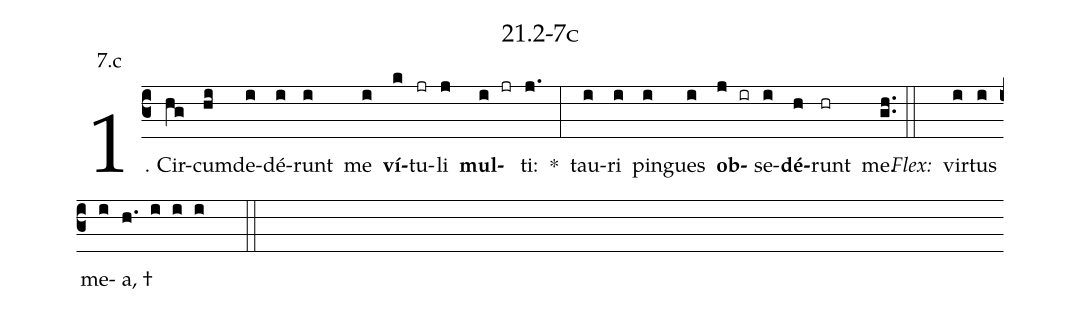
name: 21.2-7c;
annotation: 7.c;
%%
(c3)1. Cir(hg)cum(hi)de(i)dé(i)runt(i) me(i) <b>ví</b>(k)tu(jr)li(j) <b>mul</b>(i jr)ti:(j.) *(:) tau(i)ri(i) pin(i)gues(i) <b>ob</b>(j ir)se(i)<b>dé</b>(h)runt(hr) me.(gh..) (::)
<i>Flex:</i>()  vir(i)tus(i) me(i)a, †(h. i i i  ::)

%E(i) u(i) o(j) u(i) a(h) e.(gh..) (::)
